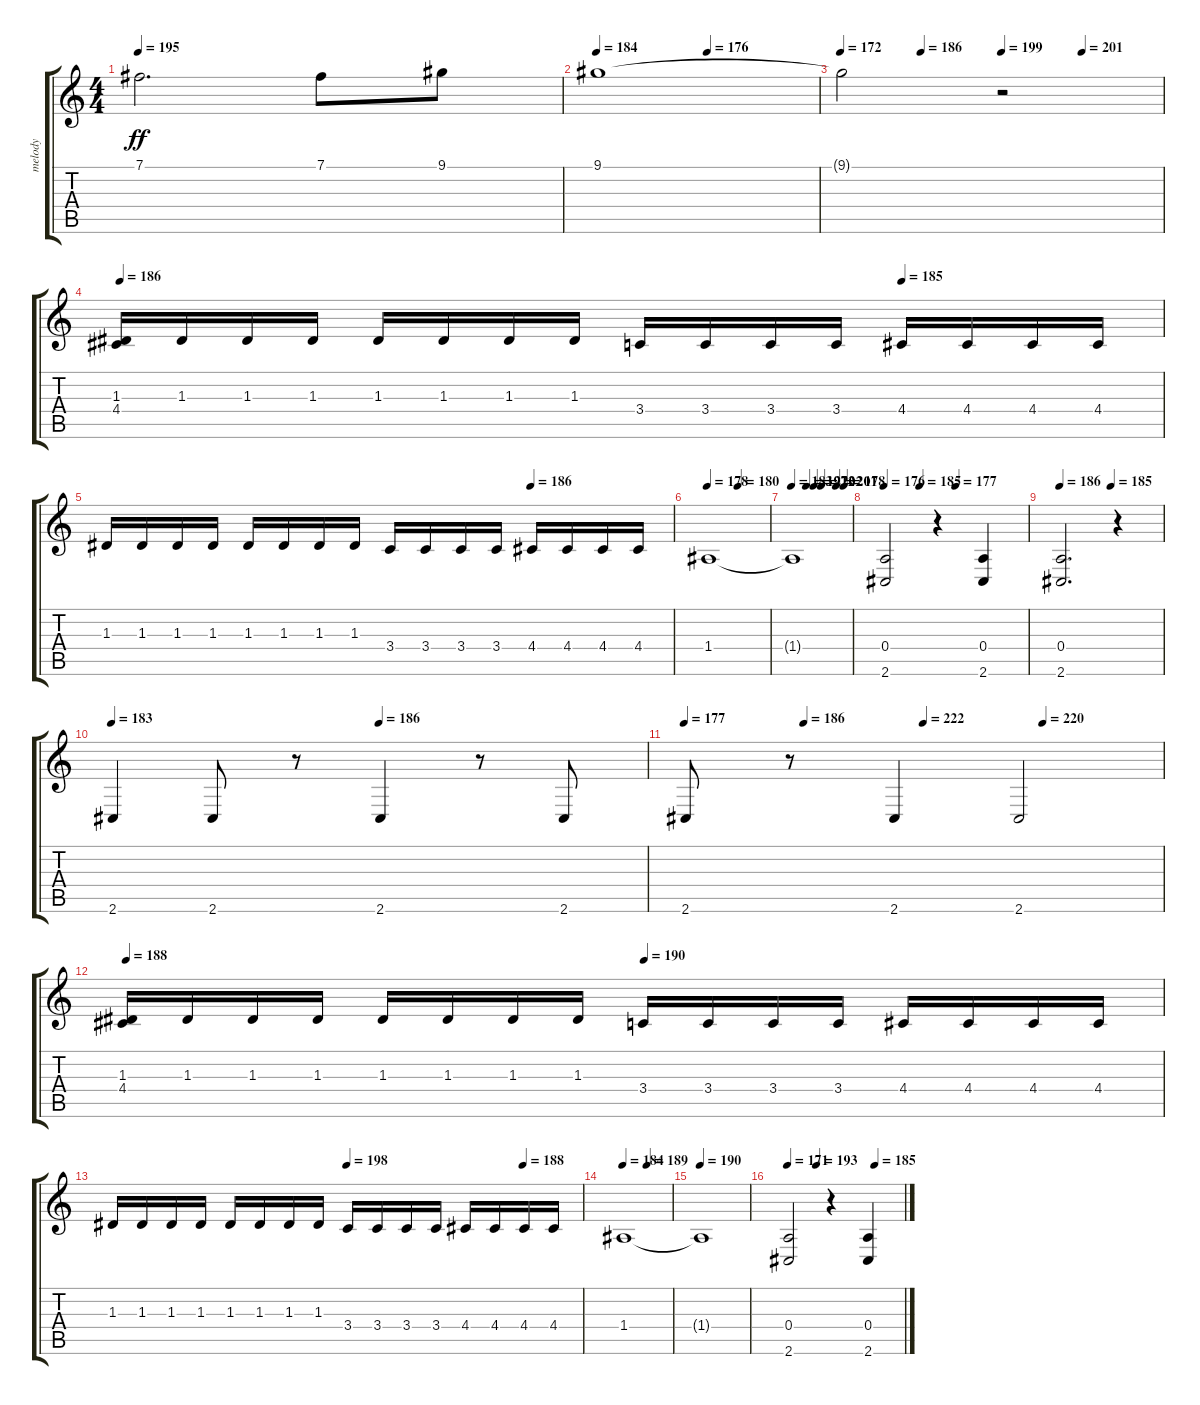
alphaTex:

\track ("melody" "melody") {instrument overdrivenguitar}
\staff {score tabs}
\tuning (B3 Gb3 D3 A2 E2 B1) {hide}
\ts (4 4)
\tempo 195
\clef g2
\ks c
7.1.2{d dy ff} 7.1.8 9.1.8 |
\tempo 184
\tempo (176 0.5)
9.1.1 |
\tempo 172
\tempo (186 0.25)
\tempo (199 0.5)
\tempo (201 0.75)
9.1{t}.2 r.2 |
\tempo 186
\tempo (185 0.75)
(1.3 4.4).16 1.3.16 1.3.16 1.3.16 1.3.16 1.3.16 1.3.16 1.3.16 3.4.16 3.4.16 3.4.16 3.4.16 4.4.16 4.4.16 4.4.16 4.4.16 |
\tempo (186 0.75)
1.3.16 1.3.16 1.3.16 1.3.16 1.3.16 1.3.16 1.3.16 1.3.16 3.4.16 3.4.16 3.4.16 3.4.16 4.4.16 4.4.16 4.4.16 4.4.16 |
\tempo 178
\tempo (180 0.5)
1.4.1 |
\tempo 183
\tempo (197 0.25)
\tempo (212 0.375)
\tempo (202 0.5)
\tempo (201 0.75)
\tempo (178 0.875)
1.4{t}.1 |
\tempo 176
\tempo (185 0.25)
\tempo (177 0.5)
(0.4 2.6).2 r.4 (0.4 2.6).4 |
\tempo 186
\tempo (185 0.5)
(0.4 2.6).2{d} r.4 |
\tempo 183
\tempo (186 0.5)
2.6.4 2.6.8 r.8 2.6.4 r.8 2.6.8 |
\tempo 177
\tempo (186 0.25)
\tempo (222 0.5)
\tempo (220 0.75)
2.6.8 r.8 2.6.4 2.6.2 |
\tempo 188
\tempo (190 0.5)
(1.3 4.4).16 1.3.16 1.3.16 1.3.16 1.3.16 1.3.16 1.3.16 1.3.16 3.4.16 3.4.16 3.4.16 3.4.16 4.4.16 4.4.16 4.4.16 4.4.16 |
\tempo (198 0.5)
\tempo (188 0.875)
1.3.16 1.3.16 1.3.16 1.3.16 1.3.16 1.3.16 1.3.16 1.3.16 3.4.16 3.4.16 3.4.16 3.4.16 4.4.16 4.4.16 4.4.16 4.4.16 |
\tempo 184
\tempo (189 0.5)
1.4.1 |
\tempo 190
1.4{t}.1 |
\tempo 171
\tempo (193 0.25)
\tempo (185 0.75)
(0.4 2.6).2 r.4 (0.4 2.6).4
